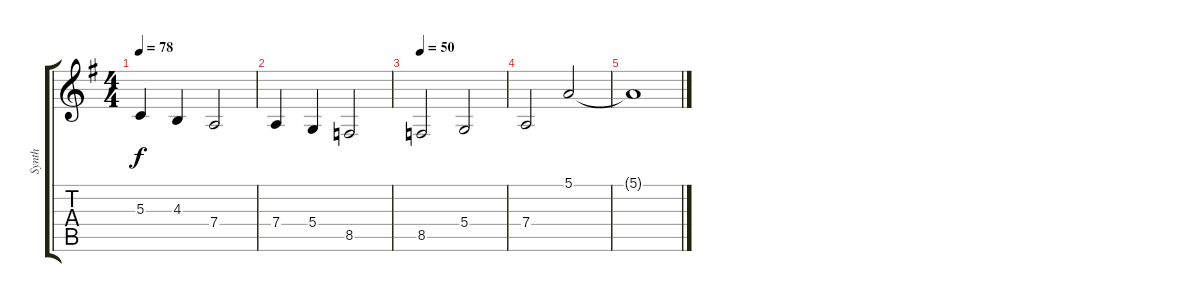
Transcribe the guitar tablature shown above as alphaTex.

\track ("Synth" "Synth") {instrument stringensemble1}
\staff {score tabs}
\tuning (E4 B3 G3 D3 A2 E2) {hide}
\ts (4 4)
\tempo 78
\clef g2
\ks g
5.3.4{dy f} 4.3.4 7.4.2 |
7.4.4 5.4.4 8.5.2 |
\tempo 50
8.5.2 5.4.2 |
7.4.2 5.1.2 |
5.1{t}.1{volume 5}
